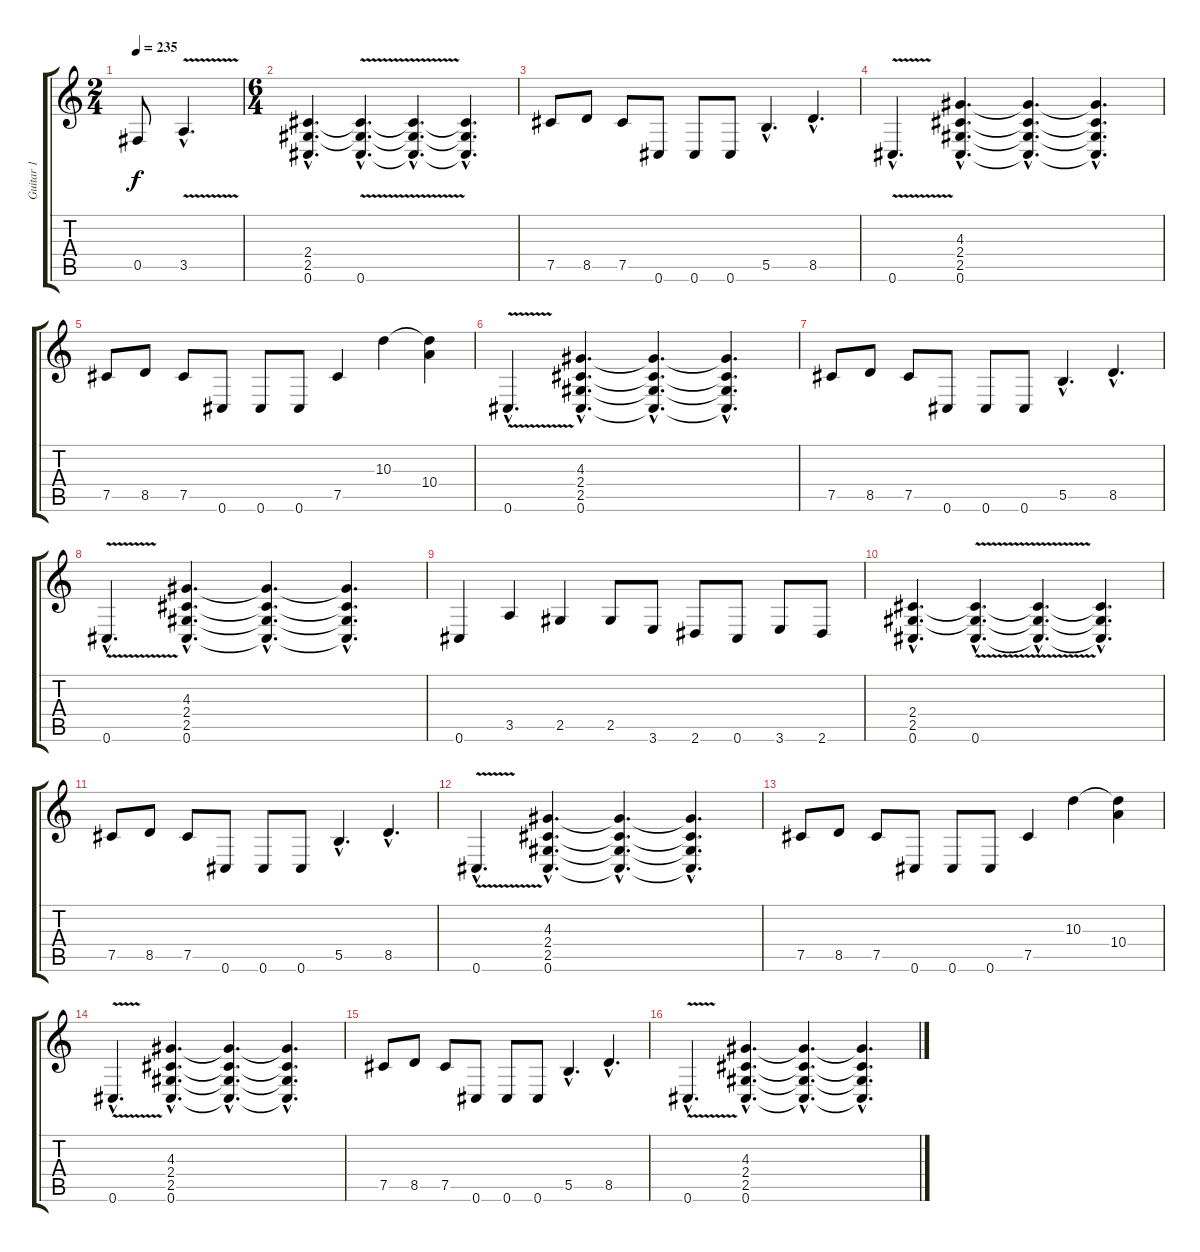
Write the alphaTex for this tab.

\track ("Guitar 1" "Guitar 1") {instrument overdrivenguitar}
\staff {score tabs}
\tuning (Db4 Ab3 E3 B2 Gb2 Db2) {hide}
\ts (2 4)
\tempo 235
\clef g2
\ks c
0.5.8{dy f} 3.5{v hac}.4{d} |
\ts (6 4)
(2.4{hac} 2.5{hac} 0.6{hac}).4{d} (2.4{hac t} 2.5{hac t} 0.6{v hac}).4{d} (2.4{hac t} 2.5{hac t} 0.6{hac t}).4{d} (2.4{hac t} 2.5{hac t} 0.6{hac t}).4{d} |
7.5.8 8.5.8 7.5.8 0.6.8 0.6.8 0.6.8 5.5{hac}.4{d} 8.5{hac}.4{d} |
0.6{v hac}.4{d} (4.3{hac} 2.4{hac} 2.5{hac} 0.6{hac}).4{d} (4.3{hac t} 2.4{hac t} 2.5{hac t} 0.6{hac t}).4{d} (4.3{hac t} 2.4{hac t} 2.5{hac t} 0.6{hac t}).4{d} |
7.5.8 8.5.8 7.5.8 0.6.8 0.6.8 0.6.8 7.5.4 10.3.4 (10.3{t} 10.4).4 |
0.6{v hac}.4{d} (4.3{hac} 2.4{hac} 2.5{hac} 0.6{hac}).4{d} (4.3{hac t} 2.4{hac t} 2.5{hac t} 0.6{hac t}).4{d} (4.3{hac t} 2.4{hac t} 2.5{hac t} 0.6{hac t}).4{d} |
7.5.8 8.5.8 7.5.8 0.6.8 0.6.8 0.6.8 5.5{hac}.4{d} 8.5{hac}.4{d} |
0.6{v hac}.4{d} (4.3{hac} 2.4{hac} 2.5{hac} 0.6{hac}).4{d} (4.3{hac t} 2.4{hac t} 2.5{hac t} 0.6{hac t}).4{d} (4.3{hac t} 2.4{hac t} 2.5{hac t} 0.6{hac t}).4{d} |
0.6.4 3.5.4 2.5.4 2.5.8 3.6.8 2.6.8 0.6.8 3.6.8 2.6.8 |
(2.4{hac} 2.5{hac} 0.6{hac}).4{d} (2.4{hac t} 2.5{hac t} 0.6{v hac}).4{d} (2.4{hac t} 2.5{hac t} 0.6{hac t}).4{d} (2.4{hac t} 2.5{hac t} 0.6{hac t}).4{d} |
7.5.8 8.5.8 7.5.8 0.6.8 0.6.8 0.6.8 5.5{hac}.4{d} 8.5{hac}.4{d} |
0.6{v hac}.4{d} (4.3{hac} 2.4{hac} 2.5{hac} 0.6{hac}).4{d} (4.3{hac t} 2.4{hac t} 2.5{hac t} 0.6{hac t}).4{d} (4.3{hac t} 2.4{hac t} 2.5{hac t} 0.6{hac t}).4{d} |
7.5.8 8.5.8 7.5.8 0.6.8 0.6.8 0.6.8 7.5.4 10.3.4 (10.3{t} 10.4).4 |
0.6{v hac}.4{d} (4.3{hac} 2.4{hac} 2.5{hac} 0.6{hac}).4{d} (4.3{hac t} 2.4{hac t} 2.5{hac t} 0.6{hac t}).4{d} (4.3{hac t} 2.4{hac t} 2.5{hac t} 0.6{hac t}).4{d} |
7.5.8 8.5.8 7.5.8 0.6.8 0.6.8 0.6.8 5.5{hac}.4{d} 8.5{hac}.4{d} |
0.6{v hac}.4{d} (4.3{hac} 2.4{hac} 2.5{hac} 0.6{hac}).4{d} (4.3{hac t} 2.4{hac t} 2.5{hac t} 0.6{hac t}).4{d} (4.3{hac t} 2.4{hac t} 2.5{hac t} 0.6{hac t}).4{d}
